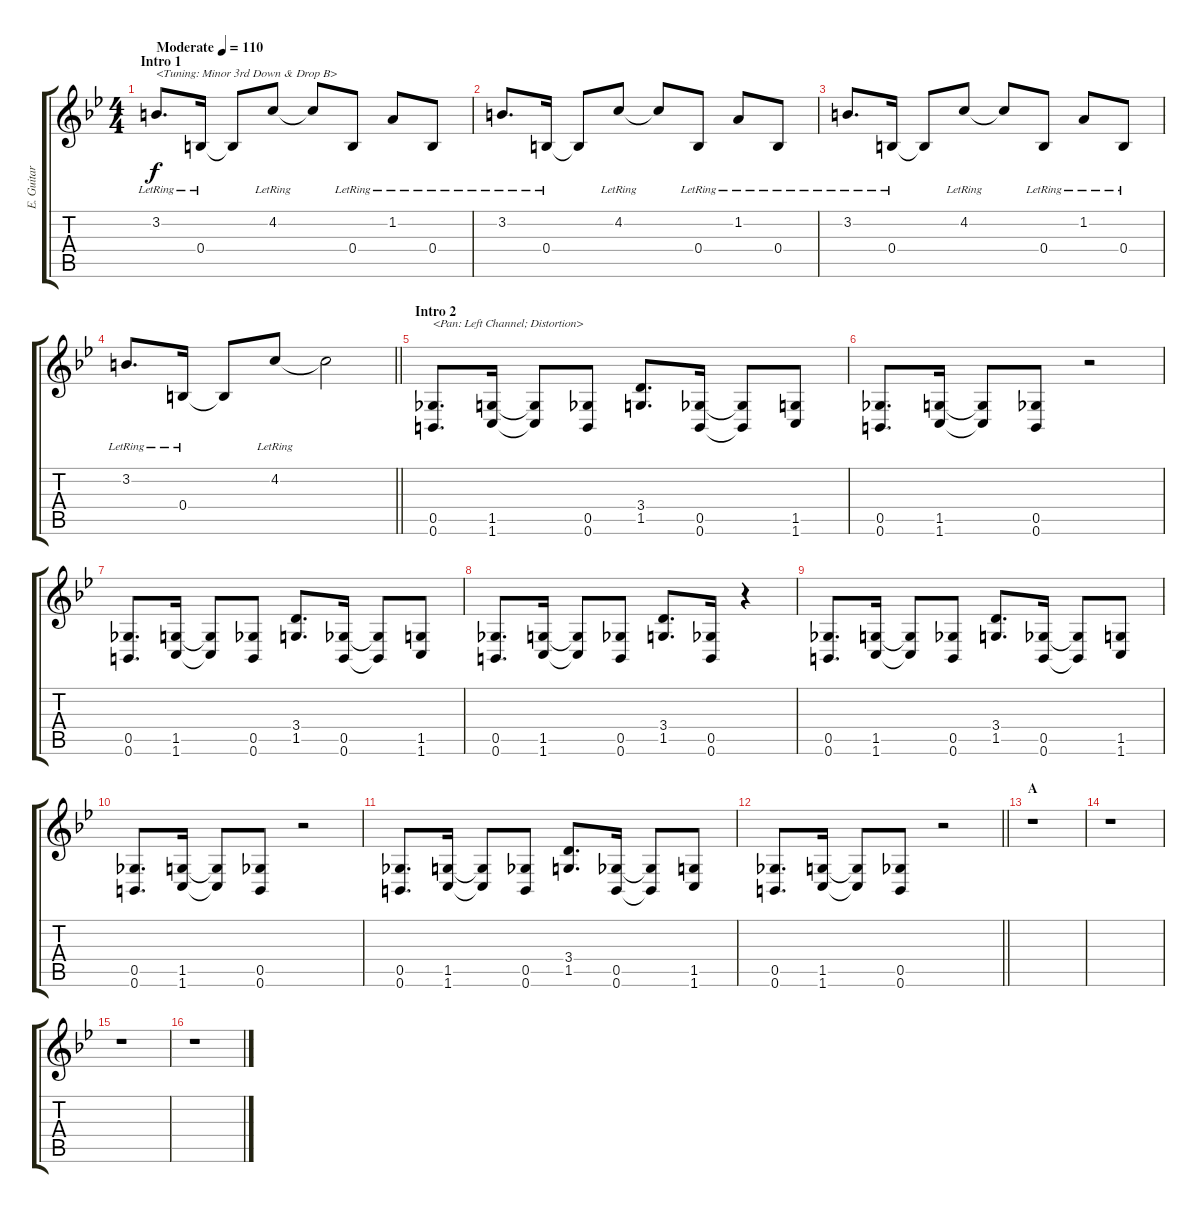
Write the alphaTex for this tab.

\track ("E. Guitar III" "E. Guitar ") {instrument electricguitarclean}
\staff {score tabs}
\tuning (Db4 Ab3 E3 B2 Gb2 B1) {hide}
\ts (4 4)
\section ("" "Intro 1")
\tempo (110 "Moderate")
\clef g2
\ks bb
3.2{lr}.8{d txt "<Tuning: Minor 3rd Down & Drop B>" dy f instrument electricguitarclean} 0.4{lr}.16 0.4{t}.8 4.2{lr}.8 4.2{t}.8 0.4{lr}.8 1.2{lr}.8 0.4{lr}.8 |
3.2{lr}.8{d} 0.4{lr}.16 0.4{t}.8 4.2{lr}.8 4.2{t}.8 0.4{lr}.8 1.2{lr}.8 0.4{lr}.8 |
3.2{lr}.8{d} 0.4{lr}.16 0.4{t}.8 4.2{lr}.8 4.2{t}.8 0.4{lr}.8 1.2{lr}.8 0.4{lr}.8 |
\barLineRight lightlight
3.2{lr}.8{d} 0.4{lr}.16 0.4{t}.8 4.2{lr}.8 4.2{t}.2 |
\section ("" "Intro 2")
(0.5 0.6).8{d txt "<Pan: Left Channel; Distortion>" balance 1 instrument overdrivenguitar} (1.5 1.6).16 (1.5{t} 1.6{t}).8 (0.5 0.6).8 (3.4 1.5).8{d} (0.5 0.6).16 (0.5{t} 0.6{t}).8 (1.5 1.6).8 |
(0.5 0.6).8{d} (1.5 1.6).16 (1.5{t} 1.6{t}).8 (0.5 0.6).8 r.2 |
(0.5 0.6).8{d} (1.5 1.6).16 (1.5{t} 1.6{t}).8 (0.5 0.6).8 (3.4 1.5).8{d} (0.5 0.6).16 (0.5{t} 0.6{t}).8 (1.5 1.6).8 |
(0.5 0.6).8{d} (1.5 1.6).16 (1.5{t} 1.6{t}).8 (0.5 0.6).8 (3.4 1.5).8{d} (0.5 0.6).16 r.4 |
(0.5 0.6).8{d} (1.5 1.6).16 (1.5{t} 1.6{t}).8 (0.5 0.6).8 (3.4 1.5).8{d} (0.5 0.6).16 (0.5{t} 0.6{t}).8 (1.5 1.6).8 |
(0.5 0.6).8{d} (1.5 1.6).16 (1.5{t} 1.6{t}).8 (0.5 0.6).8 r.2 |
(0.5 0.6).8{d} (1.5 1.6).16 (1.5{t} 1.6{t}).8 (0.5 0.6).8 (3.4 1.5).8{d} (0.5 0.6).16 (0.5{t} 0.6{t}).8 (1.5 1.6).8 |
\barLineRight lightlight
(0.5 0.6).8{d} (1.5 1.6).16 (1.5{t} 1.6{t}).8 (0.5 0.6).8 r.2 |
\section ("" "A")
r.1 |
r.1 |
r.1 |
r.1
